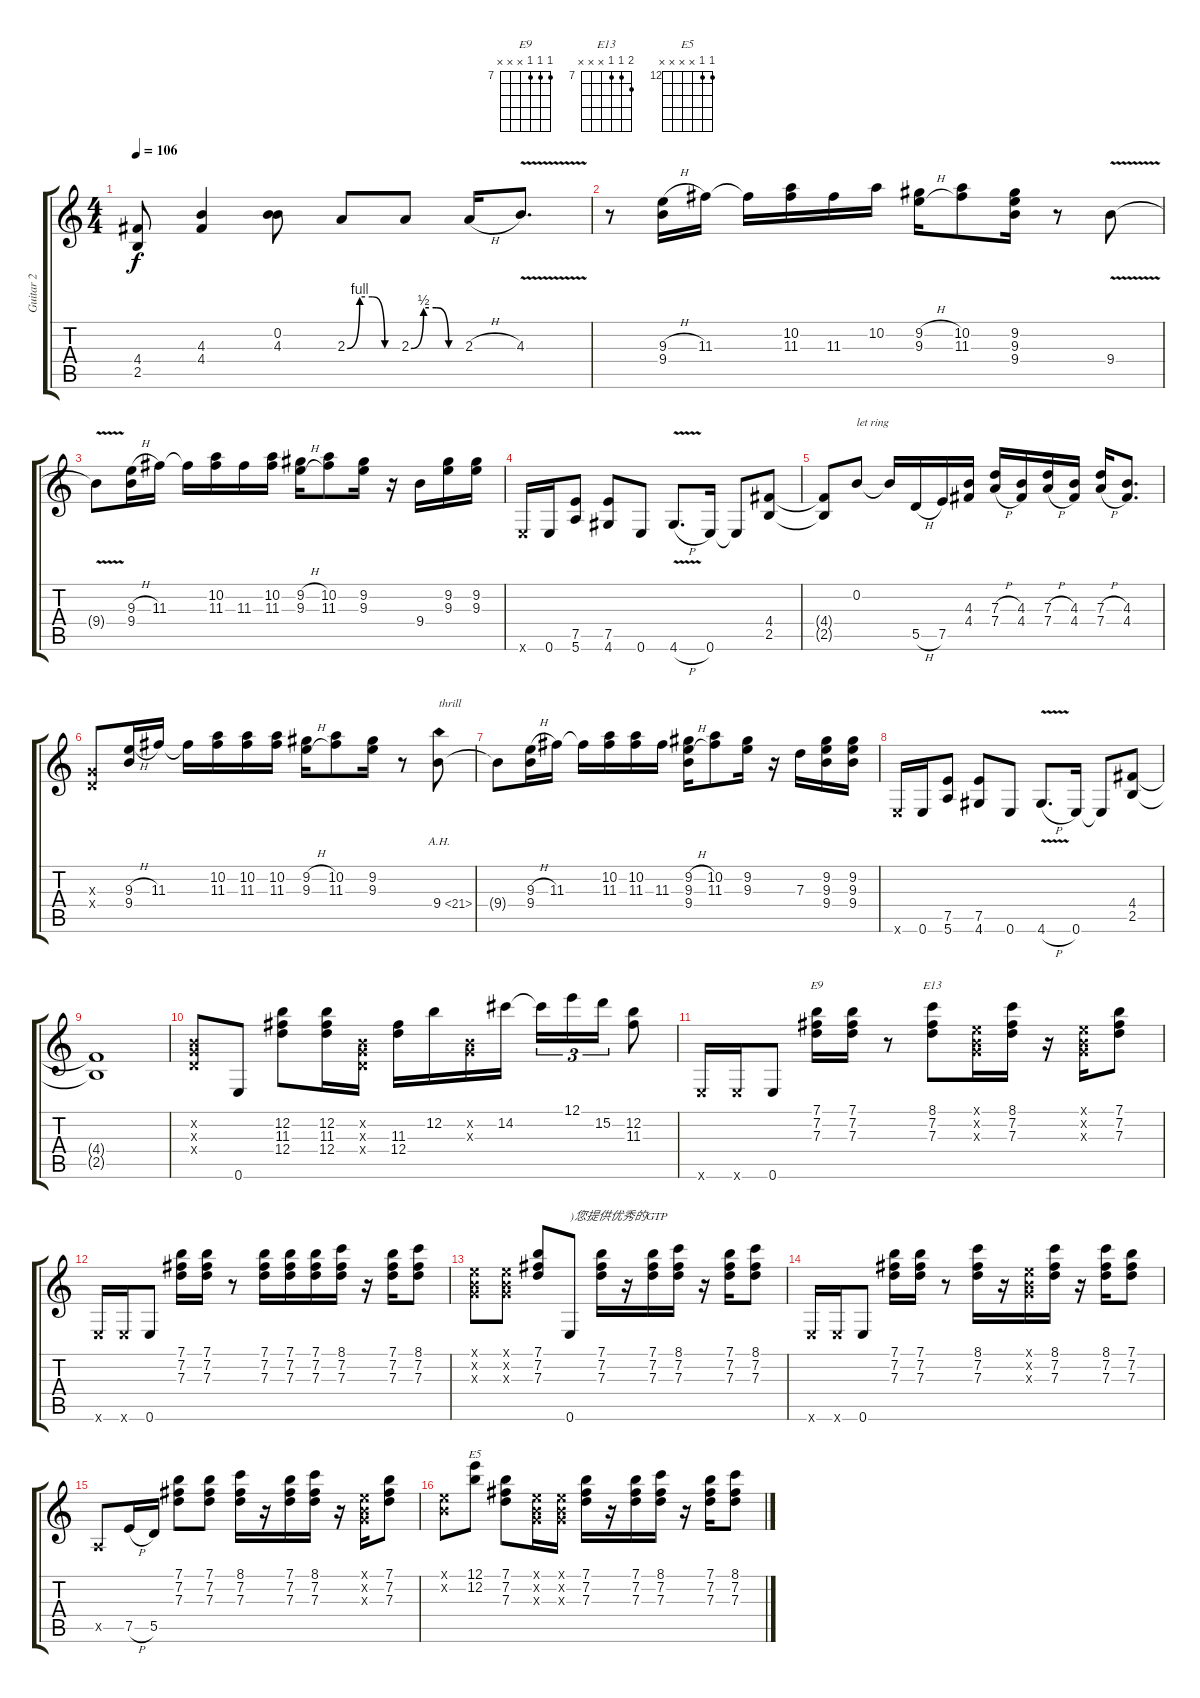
\track ("Guitar 2" "Guitar 2") {instrument distortionguitar}
\staff {score tabs}
\tuning (E4 B3 G3 D3 A2 E2) {hide}
\chord ("E9" 7 7 7 x x x) {firstfret 7}
\chord ("E13" 8 7 7 x x x) {firstfret 7}
\chord ("E5" 12 12 x x x x) {firstfret 12}
\ts (4 4)
\tempo 106
\clef g2
\ks c
(4.4{t} 2.5{t}).8{dy f} (4.3 4.4).4 (0.2 4.3).8 2.3{be (custom 0 0 15 4 30 4 45 0 60 0)}.8 2.3{be (custom 0 0 15 2 30 2 45 0 60 0)}.8 2.3{h}.16 4.3{v}.8{d} |
r.8 (9.3{h} 9.4).16 11.3.16 11.3{t}.16 (10.2 11.3).16 11.3.16 10.2.16 (9.2{h} 9.3{h}).16 (10.2 11.3).8 (9.2 9.3 9.4).16 r.8 9.4{v}.8 |
9.4{t}.8 (9.3{h} 9.4).16 11.3.16 11.3{t}.16 (10.2 11.3).16 11.3.16 (10.2 11.3).16 (9.2{h} 9.3{h}).16 (10.2 11.3).8 (9.2 9.3).16 r.16 9.4.16 (9.2 9.3).16 (9.2 9.3).16 |
0.6{x}.16 0.6.16 (7.5 5.6).8 (7.5 4.6).8 0.6.8 4.6{v h}.8{d} 0.6.16 0.6{t}.8 (4.4 2.5).8 |
(4.4{t} 2.5{t}).8 0.2.8{txt "let ring"} 0.2{t}.16 5.5{h}.16 7.5.16 (4.3 4.4).16 (7.3{h} 7.4{h}).16 (4.3 4.4).16 (7.3{h} 7.4{h}).16 (4.3 4.4).16 (7.3{h} 7.4{h}).16 (4.3 4.4).8{d} |
(0.3{x} 0.4{x}).8 (9.3{h} 9.4).16 11.3.16 11.3{t}.16 (10.2 11.3).16 (10.2 11.3).16 (10.2 11.3).16 (9.2{h} 9.3{h}).16 (10.2 11.3).8 (9.2 9.3).16 r.8 9.4{ah 12}.8{txt "thrill"} |
9.4{t}.8 (9.3{h} 9.4).16 11.3.16 11.3{t}.16 (10.2 11.3).16 (10.2 11.3).16 11.3.16 (9.2{h} 9.3{h} 9.4).16 (10.2 11.3).8 (9.2 9.3).16 r.16 7.3.16 (9.2 9.3 9.4).16 (9.2 9.3 9.4).16 |
0.6{x}.16 0.6.16 (7.5 5.6).8 (7.5 4.6).8 0.6.8 4.6{v h}.8{d} 0.6.16 0.6{t}.8 (4.4 2.5).8 |
(4.4{t} 2.5{t}).1 |
(0.2{x} 0.3{x} 0.4{x}).8 0.6.8 (12.2 11.3 12.4).8 (12.2 11.3 12.4).16 (0.2{x} 0.3{x} 0.4{x}).16 (11.3 12.4).16 12.2.16 (0.2{x} 0.3{x}).16 14.2.16 14.2{t}.16{tu (3 2)} 12.1.16{tu (3 2)} 15.2.16{tu (3 2)} (12.2 11.3).8 |
0.6{x}.16 0.6{x}.16 0.6.8 (7.1 7.2 7.3).16{ch "E9"} (7.1 7.2 7.3).16 r.8 (8.1 7.2 7.3).8{ch "E13"} (0.1{x} 0.2{x} 0.3{x}).16 (8.1 7.2 7.3).16 r.16 (0.1{x} 0.2{x} 0.3{x}).16 (7.1 7.2 7.3).8 |
0.6{x}.16 0.6{x}.16 0.6.8 (7.1 7.2 7.3).16 (7.1 7.2 7.3).16 r.8 (7.1 7.2 7.3).16 (7.1 7.2 7.3).16 (7.1 7.2 7.3).16 (8.1 7.2 7.3).16 r.16 (7.1 7.2 7.3).16 (8.1 7.2 7.3).8 |
(0.1{x} 0.2{x} 0.3{x}).8 (0.1{x} 0.2{x} 0.3{x}).8 (7.1 7.2 7.3).8 0.6.8{txt ")您提供优秀的GTP"} (7.1 7.2 7.3).16 r.16 (7.1 7.2 7.3).16 (8.1 7.2 7.3).16 r.16 (7.1 7.2 7.3).16 (8.1 7.2 7.3).8 |
0.6{x}.16 0.6{x}.16 0.6.8 (7.1 7.2 7.3).16 (7.1 7.2 7.3).16 r.8 (8.1 7.2 7.3).16 r.16 (0.1{x} 0.2{x} 0.3{x}).16 (8.1 7.2 7.3).16 r.16 (8.1 7.2 7.3).16 (7.1 7.2 7.3).8 |
0.5{x}.8 7.5{h}.16 5.5.16 (7.1 7.2 7.3).8 (7.1 7.2 7.3).8 (8.1 7.2 7.3).16 r.16 (7.1 7.2 7.3).16 (8.1 7.2 7.3).16 r.16 (0.1{x} 0.2{x} 0.3{x}).16 (7.1 7.2 7.3).8 |
(0.1{x} 0.2{x}).8 (12.1 12.2).8{ch "E5"} (7.1 7.2 7.3).8 (0.1{x} 0.2{x} 0.3{x}).16 (0.1{x} 0.2{x} 0.3{x}).16 (7.1 7.2 7.3).16 r.16 (7.1 7.2 7.3).16 (8.1 7.2 7.3).16 r.16 (7.1 7.2 7.3).16 (8.1 7.2 7.3).8
